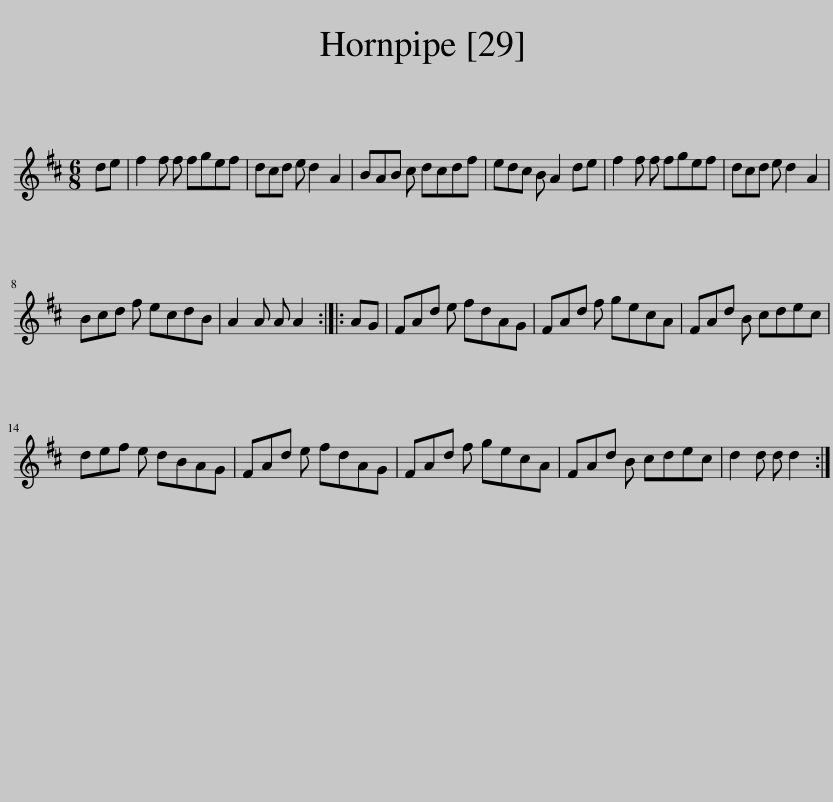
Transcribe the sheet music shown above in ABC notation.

X:1
L:1/8
M:6/8
I:linebreak $
K:D
V:1 treble
V:1
 de | f2 f f fgef | dcd e d2 A2 | BAB c dcdf | edc B A2 de | %5
 f2 f f fgef | dcd e d2 A2 |$ Bcd f ecdB | A2 A A A2 :: AG | %10
 FAd e fdAG | FAd f gecA | FAd B cdec |$ def e dBAG | FAd e fdAG | %15
 FAd f gecA | FAd B cdec | d2 d d d2 :| %18
